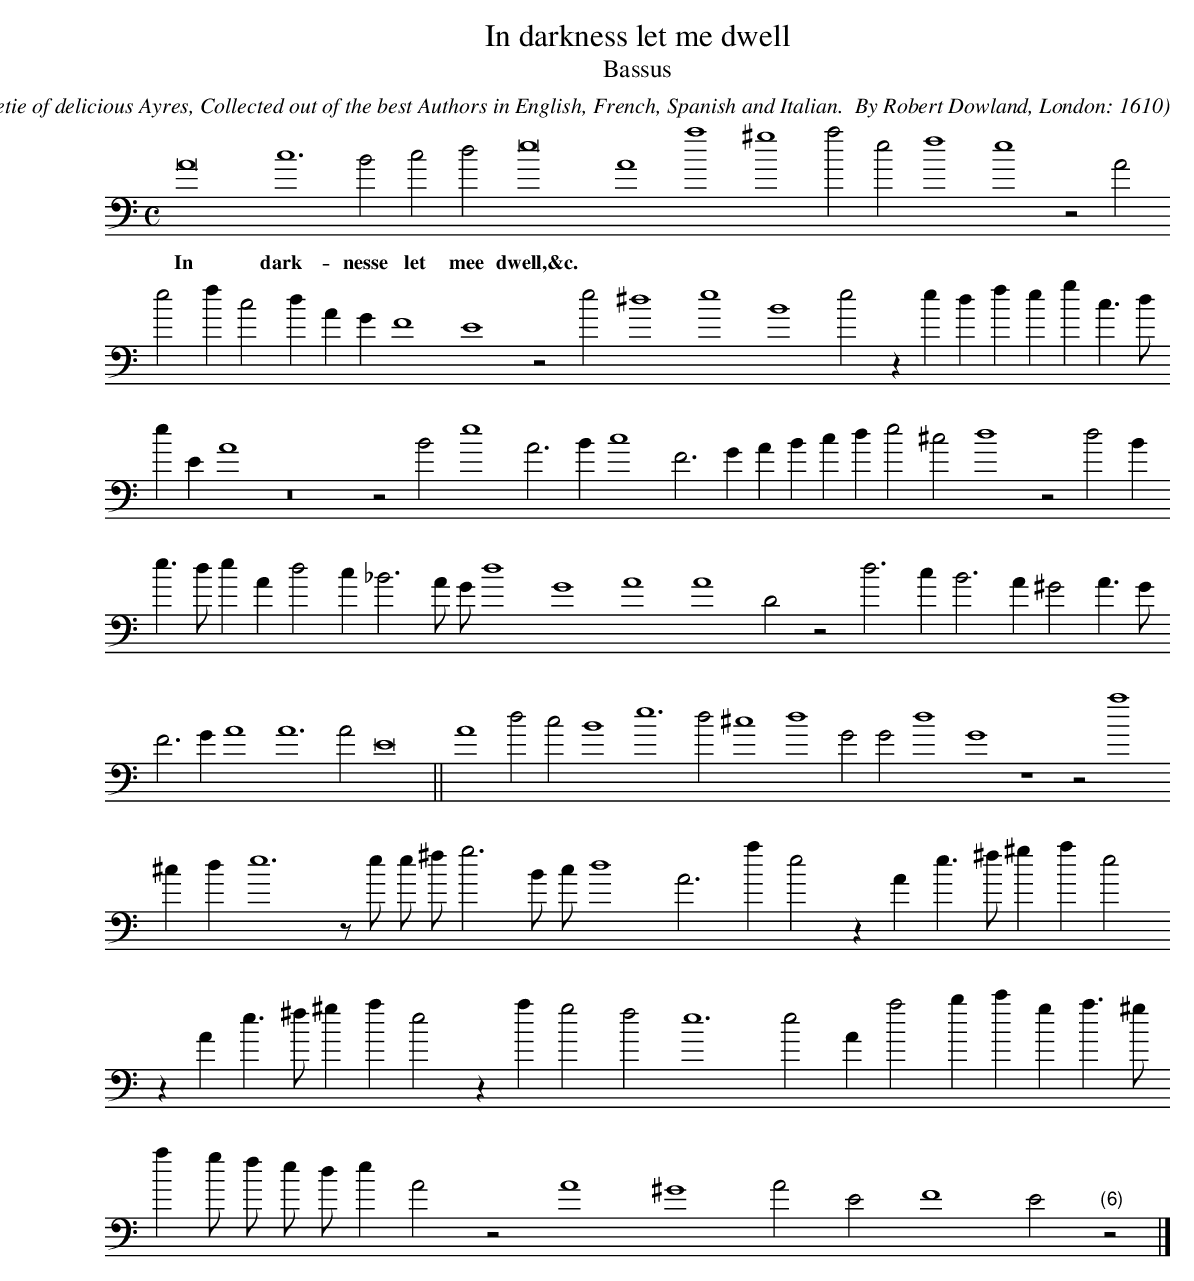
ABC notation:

X:1
T:In darkness let me dwell
T:Bassus
C: John Dowland
O: A Musicall Banquet: Furnished with varietie of delicious Ayres, Collected out of the best Authors in English, French, Spanish and Italian.  By Robert Dowland, London: 1610
L:1/4
M:C
K:E phr bass
A8 c6 B2 c2 d2 e8 A4 a4 ^g4 a2 e2 f4 e4 z2 A2
w: In dark- nesse let mee dwell,&c.
e2 f c2 d A G F4 E4 z2 e2 ^d4 e4 B4 e2 z e d f e g c >d
e E A4 z8 z2 B2 e4 A3 B c4 F3 G A B c d e2 ^c2 d4 z2 d2 B
e > d e A d2 c _B3 A/ G/ d4 G4 A4 A4 D2 z2 d3 c B3 A ^G2 A > G
F3 G A4 A6 A2 E8 || A4 d2 c2 B4 e6 d2 ^c4 d4 G2 G2 d4 G4 z4 z2 a4
^c d e6 z/ e/ e/ ^f/ g3 B/ c/ d4 A3 a e2 z A e > ^f ^g a e2
z A e > ^f ^g a e2 z a g2 f2 e6 e2 A a2 b c' g a > ^g
a g/ f/ e/ d/ e A2 z2 A4 ^G4 A2 E2 F4 E2 "(6)"z2 |]
